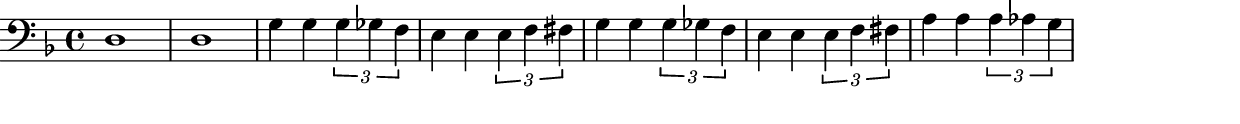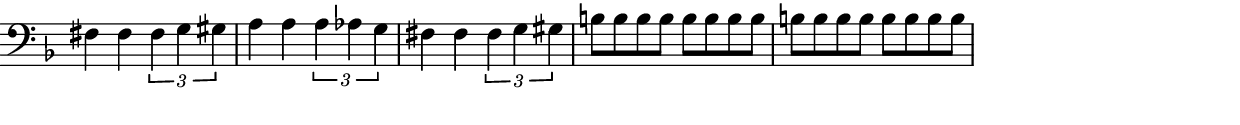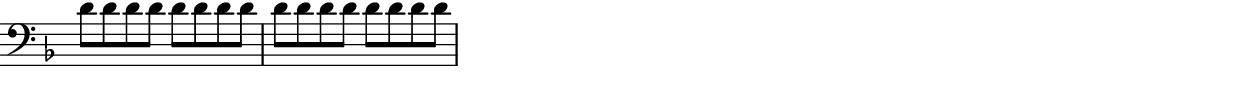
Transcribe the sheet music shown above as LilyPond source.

%% Generated by lilypond-book
%% Options: [fragment,alt=[image of music],ragged-right,indent=0\mm]
\include "lilypond-book-preamble.ly"







% ****************************************************************
% Start cut-&-pastable-section 
% ****************************************************************

\paper {
  #(define dump-extents #t)
  
  ragged-right = ##t
  indent = 0\mm
}

\layout {
  
}


{


% ****************************************************************
% ly snippet contents follows:
% ****************************************************************

      \clef bass
      \key d \minor
      d1
      d
      \repeat unfold 2 {
        g4 g \times 2/3 { g ges f }
        e e \times 2/3 { e f fis }
      }
      \repeat unfold 2 {
        a a \times 2/3 { a aes g }
        fis fis \times 2/3 { fis g gis }
      }
      \repeat unfold 2 { b8 b b b b b b b }
      \relative d' { \repeat unfold 2 { d d d d d d d d } }
    


% ****************************************************************
% end ly snippet
% ****************************************************************
}
